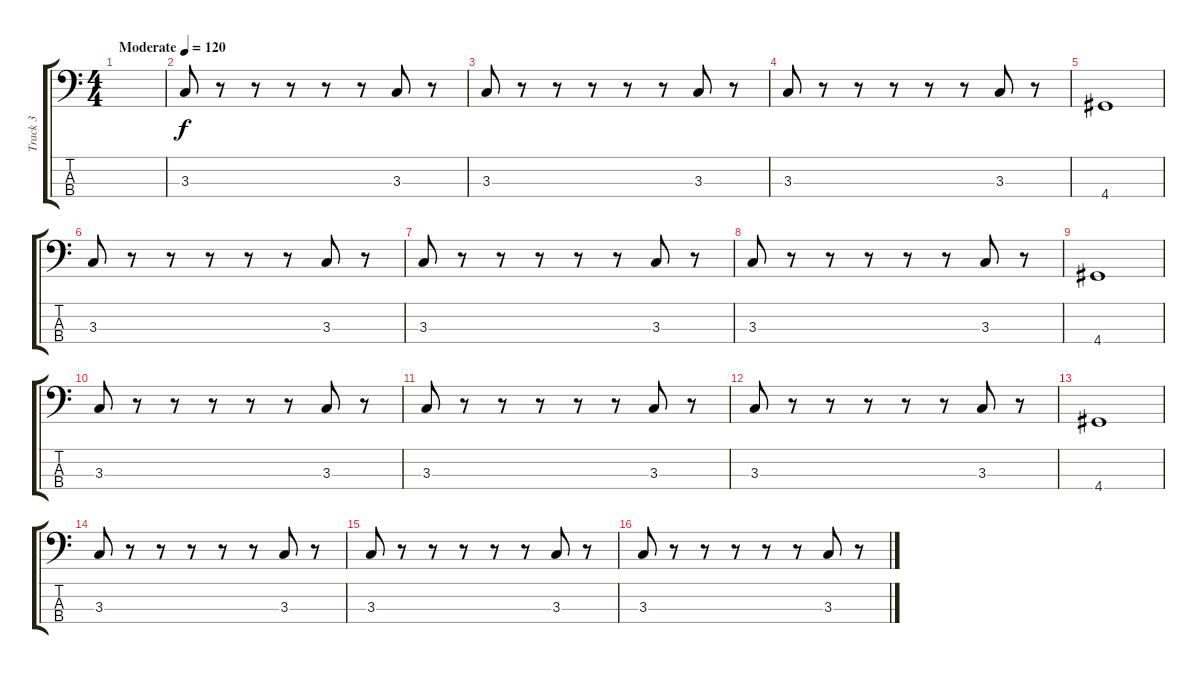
\track ("Track 3" "Track 3") {instrument electricbassfinger}
\staff {score tabs}
\tuning (G2 D2 A1 E1) {hide}
\ts (4 4)
\tempo (120 "Moderate")
\clef f4
\ks c
|
3.3.8 r.8 r.8 r.8 r.8 r.8 3.3.8 r.8 |
3.3.8 r.8 r.8 r.8 r.8 r.8 3.3.8 r.8 |
3.3.8 r.8 r.8 r.8 r.8 r.8 3.3.8 r.8 |
4.4.1 |
3.3.8 r.8 r.8 r.8 r.8 r.8 3.3.8 r.8 |
3.3.8 r.8 r.8 r.8 r.8 r.8 3.3.8 r.8 |
3.3.8 r.8 r.8 r.8 r.8 r.8 3.3.8 r.8 |
4.4.1 |
3.3.8 r.8 r.8 r.8 r.8 r.8 3.3.8 r.8 |
3.3.8 r.8 r.8 r.8 r.8 r.8 3.3.8 r.8 |
3.3.8 r.8 r.8 r.8 r.8 r.8 3.3.8 r.8 |
4.4.1 |
3.3.8 r.8 r.8 r.8 r.8 r.8 3.3.8 r.8 |
3.3.8 r.8 r.8 r.8 r.8 r.8 3.3.8 r.8 |
3.3.8 r.8 r.8 r.8 r.8 r.8 3.3.8 r.8
